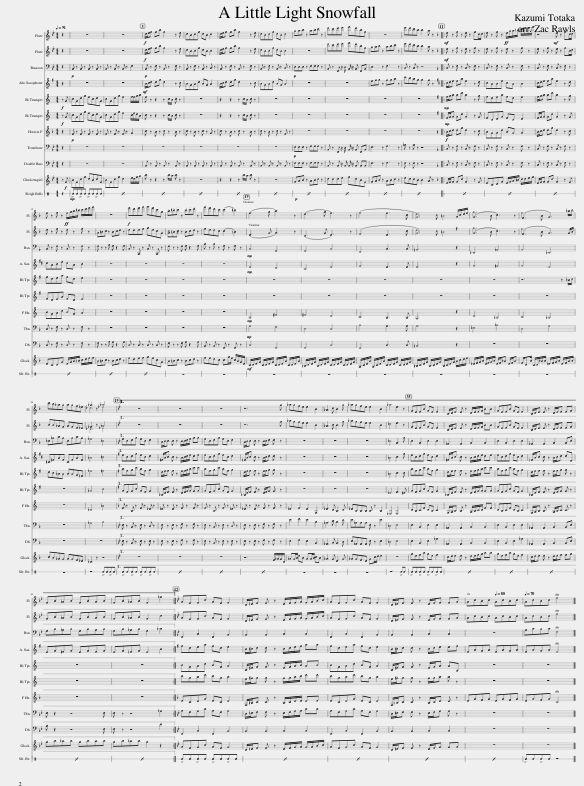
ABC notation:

X:1
%%score ( 1 2 ) ( 3 4 ) 5 6 7 8 9 10 11 12 13
L:1/8
Q:1/4=91
M:4/4
I:linebreak $
K:Bb
V:1 treble
V:2 treble
V:3 treble
V:4 treble
V:5 bass
V:6 treble transpose=-9
V:7 treble transpose=-2
V:8 treble transpose=-2
V:9 treble transpose=-7
V:10 bass
V:11 bass transpose=-12
V:12 treble transpose=24
V:13 perc stafflines=1
K:none
V:1
 z2 | z8 | z8 |!f! d/e/f fb f2 z e | dBcf dB c2 | %5
 d/e/f fb f2 z e | dBcf dB c2 | gab z abc' z | d'c'd'e' f'd'bf | z8 | %10
 e'd'c'b b2 a z |:[K:F]!mf! e z f z e z fc/d/ | e z f z!ff! e/g/a/=b/ c'/d'/e'/f'/ | z4!mf! e z fc/d/ |$ e z f z!ff! e/g/a/=b/ c'/d'/e'/f'/ | %15
 z8 |!f! e'd'e'f' g'e'c'g | .a.=b.c' z .b.c'.d' z | f'e'd'c' (c'2 =b2) | (e3 g a3) z | %20
 (d3 g e3) z | (f4 e3 c | G6) A/c/d/e/ | (G3 B c3) z | (F3 B G3) _a/b/ |$ %25
 c'b_ag agf_e | _g3 z _a4 |1[K:Bb] z8 | z8 | z8 | %30
 z7 g | _agfe e2 B2 | _A3 c B3 g | _agfe e2 B2 | _a4 e3 z | %35
 GEFB GE F2 | C/D/E E z D/E/F/G/ BB | GEFB GE F2 | C/D/E E z D/E/F FG |$ GB_AB GBAB | %40
 GB_AB G2 _g2 :|[K:Bb] AFGc AF G2 | D/=E/F F z E/F/G/A/ G/A/B/c/ | AFGc AF G2 | D/=E/F F z E/F/G GA | %45
 AcBc[Q:1/4=80] AcBc |[Q:1/4=70] AcBc !fermata!f4 |] %47
V:2
 x2 | x8 | x8 | x8 | x8 | %5
 x8 | x8 | x8 | x8 | x8 | %10
 x8 |:[K:F] x8 | x8 | x8 |$ x8 | %15
 x8 | x8 | x8 | x8 | x8 | %20
 x8 | x8 | d3 c =B4 | g3 x5 | f3 x5 |$ %25
 x8 | _d3 x _e4 |1[K:Bb] x8 | x8 | x8 | %30
 x8 | x8 | x8 | x8 | x8 | %35
 x8 | x8 | x8 | x8 |$ x8 | %40
 x8 :|[K:Bb] x8 | x8 | x8 | x8 | %45
 x8 | x8 |] %47
V:3
 z2 | z8 | z8 |!f! d/e/f fb f2 z e | dBcf dB c2 | %5
 d/e/f fb f2 z e | dBcf dB c2 | z8 | d'c'd'e' f'd'bf | gab z abc' z | %10
 e'd'c'b b2 a z |:[K:F]!mf! e z f z e z f z | e z f z e z f z | e z f z e z fc/d/ |$ e z f z e z f z | %15
 A=Bc z Bcd z | edef gecG | [Ac]=B[Ac] z Bcd z | fedc (c2 =B2) | (E3 G A3) z | %20
 (D3 G E3) z | (F4 E3 c | G6) z2 | (G3 B c3) z | (F3 B G3) G/B/ |$ %25
 cB_AG AGF_E | _G3 z _A4 |1[K:Bb] z8 | z8 | z8 | %30
 z7 g | _agfe e2 B2 | _A3 c B3 g | _agfe e2 B2 | _d4 e3 z | %35
 GEFB GE F2 | C/D/E E z D/E/F/G/ BB | GEFB GE F2 | C/D/E E z D/E/F FG |$ GB_AB GBAB | %40
 GB_AB G2 d2 :|[K:Bb] AFGc AF G2 | D/=E/F F z E/F/G/A/ G/A/B/c/ | AFGc AF G2 | D/=E/F F z E/F/G GA | %45
 AcBc AcBc | AcBc !fermata!f4 |] %47
V:4
 x2 | x8 | x8 | x8 | x8 | %5
 x8 | x8 | x8 | x8 | x8 | %10
 x8 |:[K:F] x8 | x8 | x8 |$ x8 | %15
 x8 | x8 | x8 | x8 | x8 | %20
 x8 | x8 | d3 c =B4 | g3 x5 | f3 x5 |$ %25
 x8 | _D3 x _E4 |1[K:Bb] x8 | x8 | x8 | %30
 x8 | x8 | x8 | x8 | x8 | %35
 x8 | x8 | x8 | x8 |$ x8 | %40
 x8 :|[K:Bb] x8 | x8 | x8 | x8 | %45
 x8 | x8 |] %47
V:5
 z2 |!p! B,, z B,, z B,, z B,, z | B,, z B,, z B,, z F,2 |!p! B,, z F, z B,, z F, z | B,, z F, z B,, z C, z | %5
 B,, z F, z B,, z F, z | B,, z F, z B,, z C, z |!p! E,E,E, z F,F,F, z | B,, z F,, z/ D,/ B,,/ z/ B,, F,,B,, | E,3 z F,3 z | %10
 C, z C, z z4 |:[K:F] C, z F, z C, z F, z | C, z F, z C, z F, z | C, z F, z C, z F, z |$ C, z F, z C, z F, z | %15
 F, z z A, G, z2 G, | C, z C,, z C, z C,, z | F, z z F, G, z2 G, | B, z B, z G, z G, z |!mp! C,4 G,,4 | %20
 G,,4 C,4 | F,,4 C,3 C, | =B,,6 z2 | _E,,4 _A,,4 | B,,4 _E,,4 |$ %25
 _E,_A,CA, E,A,CA, | _G,4 _E,4 |1[K:Bb] G,E,F,B, G,E, F,2 | C,/D,/E, E, z D,/E,/F,/G,/ B,B, | G,E,F,B, G,E, F,2 | %30
 C,/D,/E, E, z D,/E,/F, F, z | z8 | z8 | z8 | _D,4 B,,3 B, | %35
 E,2 B,,2 E,2 E,2 | _A,,2 A,,2 B,,2 B,,2 | E,2 B,,2 E,2 E,2 | _A,,2 A,,2 B,,2 B,,E, |$ G,B,_A,B, G,B,A,B, | %40
 G,B,_A,B, G,2 _C2 :|[K:Bb] F,,2 C,2 F,,2 B,,2 | B,,2 B,,2 C,2 C,2 | F,,2 C,2 F,,2 B,,2 | B,,2 B,,2 C,2 C,2 | %45
 z8 | A,CB,C !fermata!F,4 |] %47
V:6
[K:G] z2 | z8 | z8 |!mf! B/c/d dg d2 z c | BGAd BG A2 | %5
 B/c/d dg d2 z c | BGAd BG A2 | z8 | z8 | efg z fga z | %10
 c'bag g2 f z |:[K:D] c/d/e ea e2 z d | cABe cA B2 | c/d/e ea e2 z d |$ cABe cA B2 | %15
 z8 | z8 | z8 | z8 |!mp! E4 D4 | %20
 B,4 E4 | F4 E3 E | E6 z2 | G4 =F4 | G4 E4 |$ %25
 =C=FAF CFAF | _B4 =c4 |1[K:G] ecdg ec d2 | =F/B/c c z B/c/d/e/ de | ecdg ec d2 | %30
 =F/B/c c z B/c/d d z | z8 | z8 | z8 | _B4 c3 g | %35
 ecdg ec d2 | =F/B/c c z B/c/d/e/ de | ecdg ec d2 | =F/B/c c z B/c/d dE |$ EG=FG EGFG | %40
 EG=FG E2 B2 :|[K:G] fdea fd e2 | B/^c/d d z c/d/e/f/ aa | fdea fd e2 | B/^c/d d z c/d/e ef | %45
 FAGA FAGA | FAGA !fermata!F4 |] %47
V:7
[K:C]!f! z G | cGdg ecdG | cGdg e2 f/e/g/a/ | e z z2 z c/B/ .c z | z8 | %5
 z2 z2 z c/B/ .c z | z8 | z8 | z8 | z8 | %10
 z8 |:[K:G]!mp! f/g/a ad' a2 z g | fdea fd e2 | f/g/a ad' a2 z g |$ fdea fd e2 | %15
 z8 | z8 | z8 | z8 | z8 | %20
 z8 | z8 | z8 | z8 | z6 z _B/c/ |$ %25
 dc_BA BAG=F | _e4 =f4 |1[K:C] afgc' af g2 | d/e/f f z e/f/g/a/ c'c' | afgc' af g2 | %30
 d/e/f f z e/f/g g z | z8 | z8 | z8 | _B4 c3 c | %35
 afgc' af g2 | d/e/f f z e/f/g/a/ c'c' | afgc' af g2 | d/e/f f z e/f/g g z |$ z8 | %40
 z8 :|[K:C] BGAd BG A2 | C/^F/G G z F/G/A/B/ AB | BGAd BG A2 | C/^F/G G z F/G/A AB, | %45
 z8 | z8 |] %47
V:8
[K:C]!f! z G | cGdg ecdG | cGdg e2 c/e/d/B/ | c z z2 z c/B/ .c z | z8 | %5
 z2 z2 z c/B/ .c z | z8 | z8 | z8 | z8 | %10
 z8 |:[K:G]!mp! F/G/A Ad A2 z G | FDEA FD E2 | F/G/A Ad A2 z G |$ FDEA FD E2 | %15
 z8 | z8 | z8 | z8 | z8 | %20
 z8 | z8 | z8 | z8 | z8 |$ %25
 z8 | _A4 c4 |1[K:C] AFGc AF G2 | _B,/E/F F z E/F/G/A/ GA | AFGc AF G2 | %30
 _B,/E/F F z E/F/G G z | z8 | z8 | z8 | _E4 F3 =E | %35
 AFGc AF G2 | _B,/E/F F z E/F/G/A/ GA | AFGc AF G2 | _B,/E/F F z E/F/G G z |$ z8 | %40
 z8 :|[K:C] bgad' bg a2 | e/^f/g g z f/g/a/b/ d'd' | bgad' bg a2 | e/^f/g g z f/g/a a z | %45
 z8 | z8 |] %47
V:9
[K:F] z2 |!p! F z F z F z F z | F z F z F z G2 | c z B z c z B z | c z B z c z G z | %5
 c z B z c z B z | c z B z c z F z | z8 | z8 | z8 | %10
 z8 |:[K:C]!f! B/c/d dg d2 z c | BGAd BG A2 | B/c/d dg d2 z c |$ BGAd BG A2 | %15
 z8 | z8 | z8 | z8 |!mp! B,4 ^F4 | %20
 ^F4 D4 | C4 B,3 B, | A,6 z2 | D4 _B,4 | C4 _B,4 |$ %25
 z8 | _D4 _B4 |1[K:F] F z B, z F z _E z | _E z E z F z F z | F z B, z F z _E z | %30
 _E z E z F z F z | _E2 F2 E2 G,2 | _E3 D B,3 D | _EB,B,B, B, z B,2 | _E,4 F,4 | %35
 DB,CF DB, C2 | G,/A,/B, B, z A,/B,/C/D/ FF | DB,CF DB, C2 | G,/A,/B, B, z A,/B,/C C z |$ z8 | %40
 z8 :|[K:F] ECDG EC D2 | F,/=B,/C C z B,/C/D/E/ DE | ECDG EC D2 | F,/=B,/C C z B,/C/D D z | %45
 EGFG EGFG | EGFG !fermata!C4 |] %47
V:10
 z2 | z8 | z8 | z8 | z8 | %5
 z8 | z8 |!p! E,E,E, z F,F,F, z | B,, z F,, z/ D,/ B,,/ z/ B,, F,,B,, | E,3 z F,3 z | %10
 _A, z A, z z4 |:[K:F] C, z F, z C, z F, z | C, z F, z C, z F, z | C, z F, z C, z F, z |$ C, z F, z C, z F, z | %15
 z8 | z8 | z8 | z8 |!mp! G,4 F,4 | %20
 D,4 C,4 | A,4 G,3 G, | G,6 z2 | _E,4 _A,4 | D,4 G,4 |$ %25
 z8 | _G,4 B,4 |1[K:Bb] E, z B,, z E, z C, z | E, z E, z F, z F, z | E, z B,, z E, z C, z | %30
 E, z E, z F, z F, z | E2 F2 E2 B,2 | _A,3 C B,3 D | E_A,A,A, E, z E2 | _D,4 E,4 | %35
 E,2 B,,2 E,2 E,2 | _A,,2 A,,2 B,,2 B,,2 | E,2 B,,2 E,2 E,2 | _A,,2 A,,2 B,,2 B,,E, |$ E, z2 z4 E, | %40
 E, z z4 _G,2 :|[K:Bb] A,F,G,C A,F, G,2 | D,/=E,/F, F, z E,/F,/G,/A,/ CC | A,F,G,C A,F, G,2 | D,/=E,/F, F, z E,/F,/G, G, z | %45
 z8 | z8 |] %47
V:11
 z2 | z8 | z8 | B,, z B,, z B,, z B,, z | B,, z B,, z B,, z B,, z | %5
 B,, z B,, z B,, z B,, z | B,, z B,, z B,, z B,, z | E,E,E, z F,F,F, z | B,, z B,, z/ B,,/ B,,/ z/ B,, B,,B,, | E,3 z F,3 z | %10
 E, z E, z z4 |:[K:F] C, z F, z C, z F, z | C, z F, z C, z F, z | C, z F, z C, z F, z |$ C, z F, z C, z F, z | %15
 F, z z A, G, z2 G, | C, z C, z C, z C, z | F, z z F, G, z2 G, | B,, z B,, z G,, z G,, z | C,4 G,,4 | %20
 G,,4 C,4 | F,,4 C,3 C, | =B,,6 z2 | z8 | z8 |$ %25
 z8 | z8 |1[K:Bb] E, z B,, z E, z E, z | E, z E, z F, z F, z | E, z B,, z E, z E, z | %30
 E, z E, z F, z F, z | E,2 F,2 E,2 B,,2 | _A,,3 C, B,,3 D, | E,_A,,A,,A,, E, z E,2 | _D,4 E,4 | %35
 E,2 B,,2 E,2 _A,2 | _A,,2 A,,2 B,,2 B,,2 | E,2 B,,2 E,2 _A,2 | _A,,2 A,,2 B,,2 B,,E, |$ B, z2 z4 E, | %40
 E, z z4 D2 :|[K:Bb] F,,2 C,2 F,,2 B,,2 | B,,2 B,,2 C,2 C,2 | F,,2 C,2 F,,2 B,,2 | B,,2 B,,2 C,2 C,2 | %45
 z8 | z8 |] %47
V:12
 z!f! F | BFcf dBcF | BFcf d2 e/d/f/g/ | b z z2 z b/a/ b z | z8 | %5
 z2 z2 z b/a/ b z | z8 | GAB z ABc z | dcde fdBF | GAB z ABc z | %10
 edcB B2 A z |:[K:F] E/F/G Gc G2 z F | ECDG E/G/A/=B/ c/d/e/f/ | E/F/G Gc G2 z F |$ ECDG E/G/A/=B/ c/d/e/f/ | %15
 A=Bc z Bcd z | edef gecG | A=Bc z Bcd z | fedc cg/e/ c/A/G/E/ |!mf! C/D/E/G/ C/D/E/G/ C/D/E/A/ C/D/E/A/ | %20
 =B,/D/E/G/ B,/D/E/G/ C/D/E/G/ C/D/E/G/ | A,/C/E/A/ A,/C/E/A/ C/D/E/G/ C/D/E/G/ | =B,/C/E/G/ B,/C/E/G/ B,/C/E/G/ A/c/d/e/ | _E/F/G/B/ E/F/G/B/ E/F/_A E/F/A | F/DB/ C/D/_A/B/ _E/F/G/B/ E/F/A/B/ |$ %25
 cB_AG AGF_E | _D3 z z4 |1[K:Bb] z8 | z8 | z8 | %30
 z6 F/_A/G/D/ | _AG/B/ eB AA/B/ cB | _A3 G E3 G | _AGFE Gc/d/ e2 | z8 | %35
 gefb ge f2 | c/d/e e z d/e/f/g/ bb | gefb ge f2 | c/d/e e z d/e/f fg |$ gb_ab gbab | %40
 gb_ab g2 z2 :|[K:Bb] AFGc AF G2 | D/=E/F F z E/F/G/A/ G/A/B/c/ | AFGc AF G2 | D/=E/F F z E/F/G GA | %45
 z8 | z8 |] %47
V:13
[K:C] z2 |!mp! !>!EE!>!EE !>!EE!>!EE | x8 | x8 | x8 | %5
 x8 | x8 |!p! x8 | x8 | x8 | %10
 x8 |: x8 | x8 | x8 |$ x8 | %15
 x8 | x8 | z8 | z8 | z8 | %20
 z8 | z8 | z8 | z8 | z8 |$ %25
 z8 | z4 !>!EE!>!EE |1 !>!EE!>!EE !>!EE!>!EE | x8 | x8 | %30
 x8 | z8 | z8 | z8 | z6 !>!EE | %35
 !>!EE!>!EE !>!EE!>!EE | x8 | x8 | x8 |$ x8 | %40
 x8 :| !>!EE!>!EE !>!EE!>!EE | x8 | x8 | x8 | %45
 x8 | !>!EE!>!EE z4 |] %47
